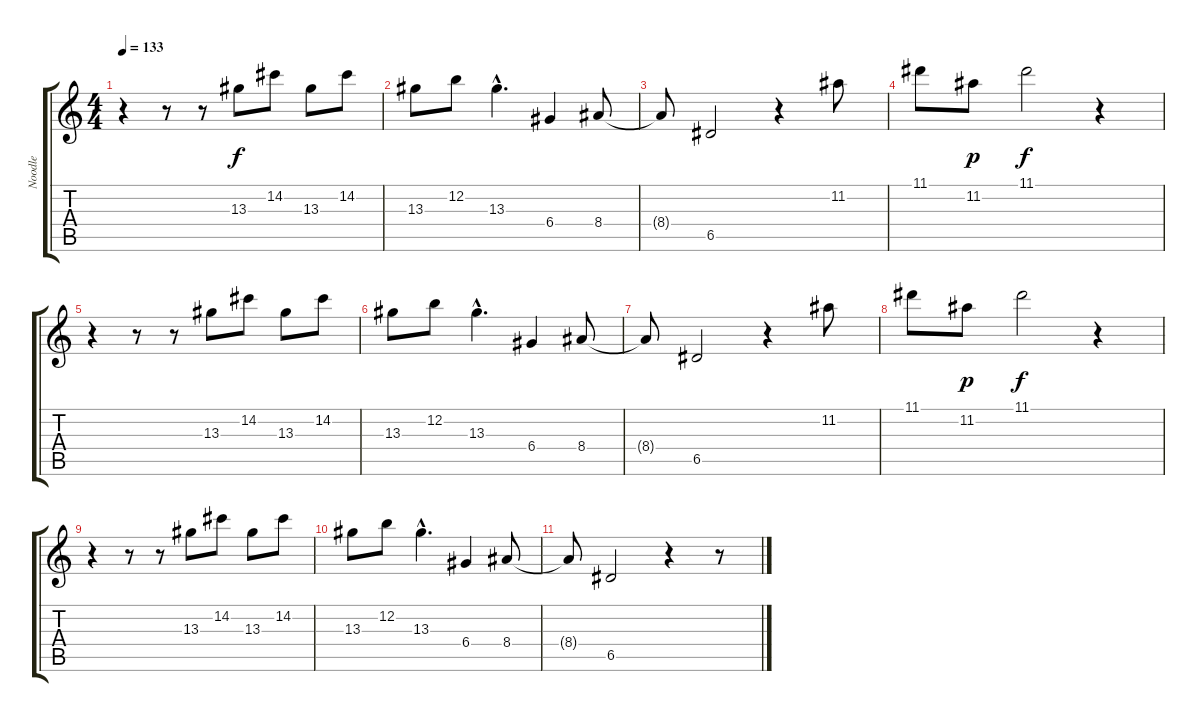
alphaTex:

\track ("Noodle" "Noodle") {instrument electricguitarjazz}
\staff {score tabs}
\tuning (E4 B3 G3 D3 A2 E2) {hide}
\ts (4 4)
\tempo 133
\clef g2
\ks c
r.4{dy f} r.8 r.8 13.3.8 14.2.8 13.3.8 14.2.8 |
13.3.8 12.2.8 13.3{hac}.4{d} 6.4.4 8.4.8 |
8.4{t}.8 6.5.2 r.4 11.2.8 |
11.1.8 11.2.8{dy p} 11.1.2{dy f} r.4 |
r.4 r.8 r.8 13.3.8 14.2.8 13.3.8 14.2.8 |
13.3.8 12.2.8 13.3{hac}.4{d} 6.4.4 8.4.8 |
8.4{t}.8 6.5.2 r.4 11.2.8 |
11.1.8 11.2.8{dy p} 11.1.2{dy f} r.4 |
r.4 r.8 r.8 13.3.8 14.2.8 13.3.8 14.2.8 |
13.3.8 12.2.8 13.3{hac}.4{d} 6.4.4 8.4.8 |
8.4{t}.8 6.5.2 r.4 r.8
